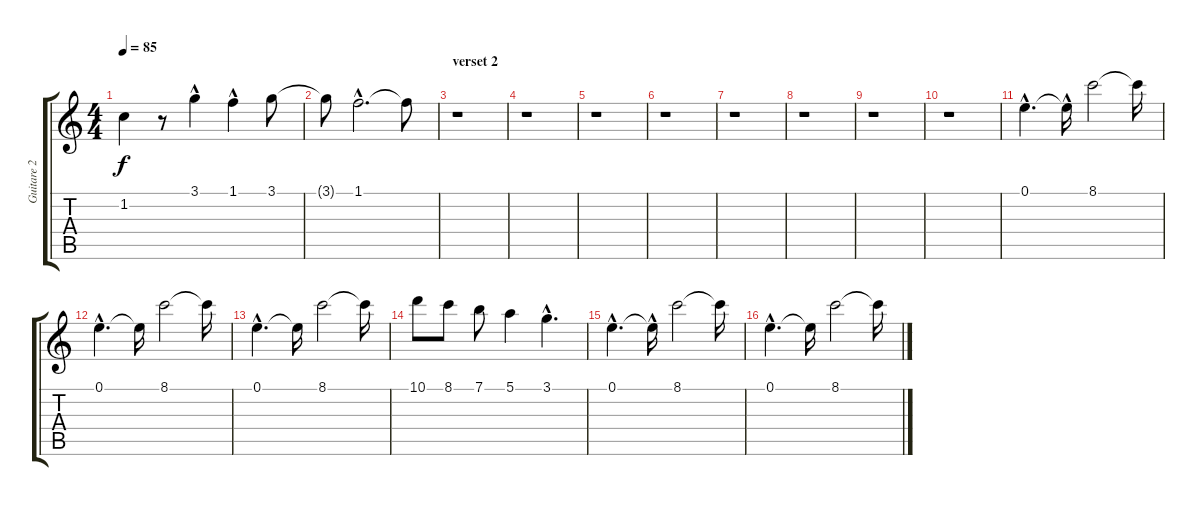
\track ("Guitare 2" "Guitare 2") {instrument electricguitarclean}
\staff {score tabs}
\tuning (E4 B3 G3 D3 A2 E2) {hide}
\ts (4 4)
\tempo 85
\clef g2
\ks c
1.2.4{dy f} r.8 3.1{hac}.4 1.1{hac}.4 3.1.8 |
3.1{t}.8 1.1{hac}.2{d} 1.1{t}.8 |
\section ("" "verset 2")
r.1 |
r.1 |
r.1 |
r.1 |
r.1 |
r.1 |
r.1 |
r.1 |
0.1{hac}.4{d} 0.1{hac t}.16 8.1.2 8.1{t}.16 |
0.1{hac}.4{d} 0.1{t}.16 8.1.2 8.1{t}.16 |
0.1{hac}.4{d} 0.1{t}.16 8.1.2 8.1{t}.16 |
10.1.8 8.1.8 7.1.8 5.1.4 3.1{hac}.4{d} |
0.1{hac}.4{d} 0.1{hac t}.16 8.1.2 8.1{t}.16 |
0.1{hac}.4{d} 0.1{t}.16 8.1.2 8.1{t}.16
